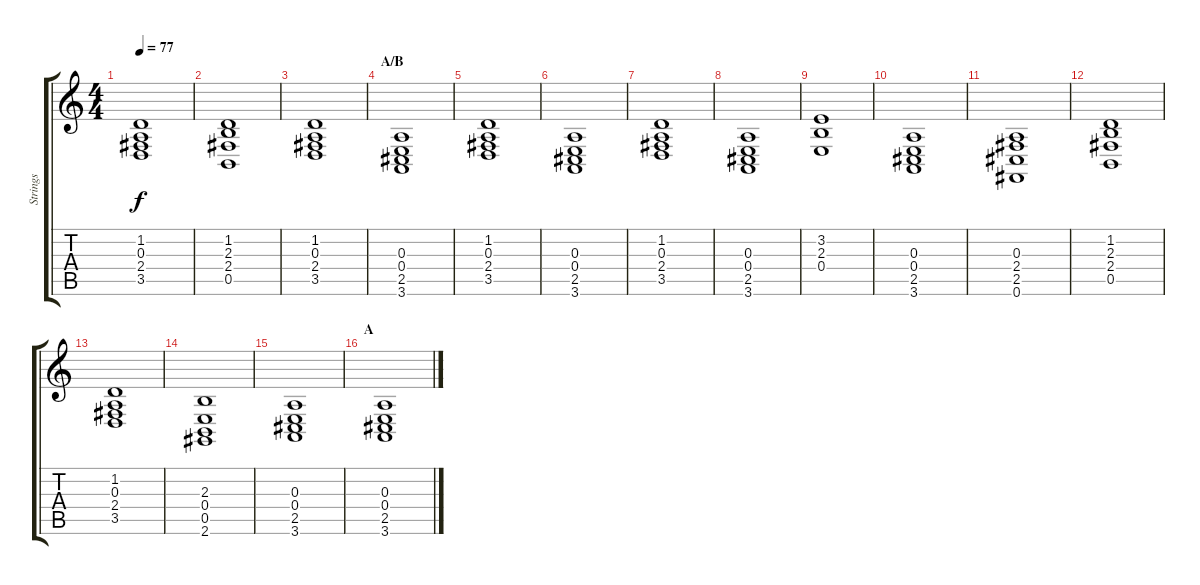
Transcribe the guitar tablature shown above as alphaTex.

\track ("Strings" "Strings") {instrument stringensemble1}
\staff {score tabs}
\tuning (Gb4 Db4 A3 E3 B2 Gb2) {hide}
\ts (4 4)
\tempo 77
\clef g2
\ks c
(1.2 0.3 2.4 3.5).1{dy f} |
(1.2 2.3 2.4 0.5).1 |
(1.2 0.3 2.4 3.5).1 |
\section ("" "A/B")
(0.3 0.4 2.5 3.6).1 |
(1.2 0.3 2.4 3.5).1 |
(0.3 0.4 2.5 3.6).1 |
(1.2 0.3 2.4 3.5).1 |
(0.3 0.4 2.5 3.6).1 |
(3.2 2.3 0.4).1 |
(0.3 0.4 2.5 3.6).1 |
(0.3 2.4 2.5 0.6).1 |
(1.2 2.3 2.4 0.5).1 |
(1.2 0.3 2.4 3.5).1 |
(2.3 0.4 0.5 2.6).1 |
(0.3 0.4 2.5 3.6).1 |
\section ("" "A")
(0.3 0.4 2.5 3.6).1
